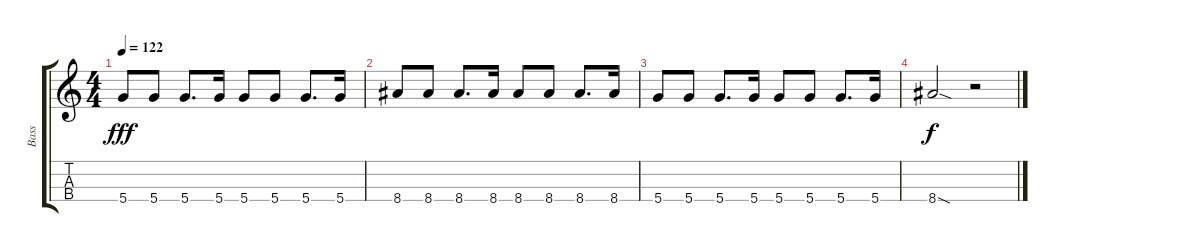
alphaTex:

\track ("Bass" "Bass") {instrument electricbassfinger}
\staff {score tabs}
\tuning (E4 B3 G3 D3) {hide}
\ts (4 4)
\tempo 122
\clef g2
\ks c
5.4.8{dy fff} 5.4.8 5.4.8{d} 5.4.16 5.4.8 5.4.8 5.4.8{d} 5.4.16 |
8.4.8 8.4.8 8.4.8{d} 8.4.16 8.4.8 8.4.8 8.4.8{d} 8.4.16 |
5.4.8 5.4.8 5.4.8{d} 5.4.16 5.4.8 5.4.8 5.4.8{d} 5.4.16 |
8.4{sod}.2{dy f} r.2
